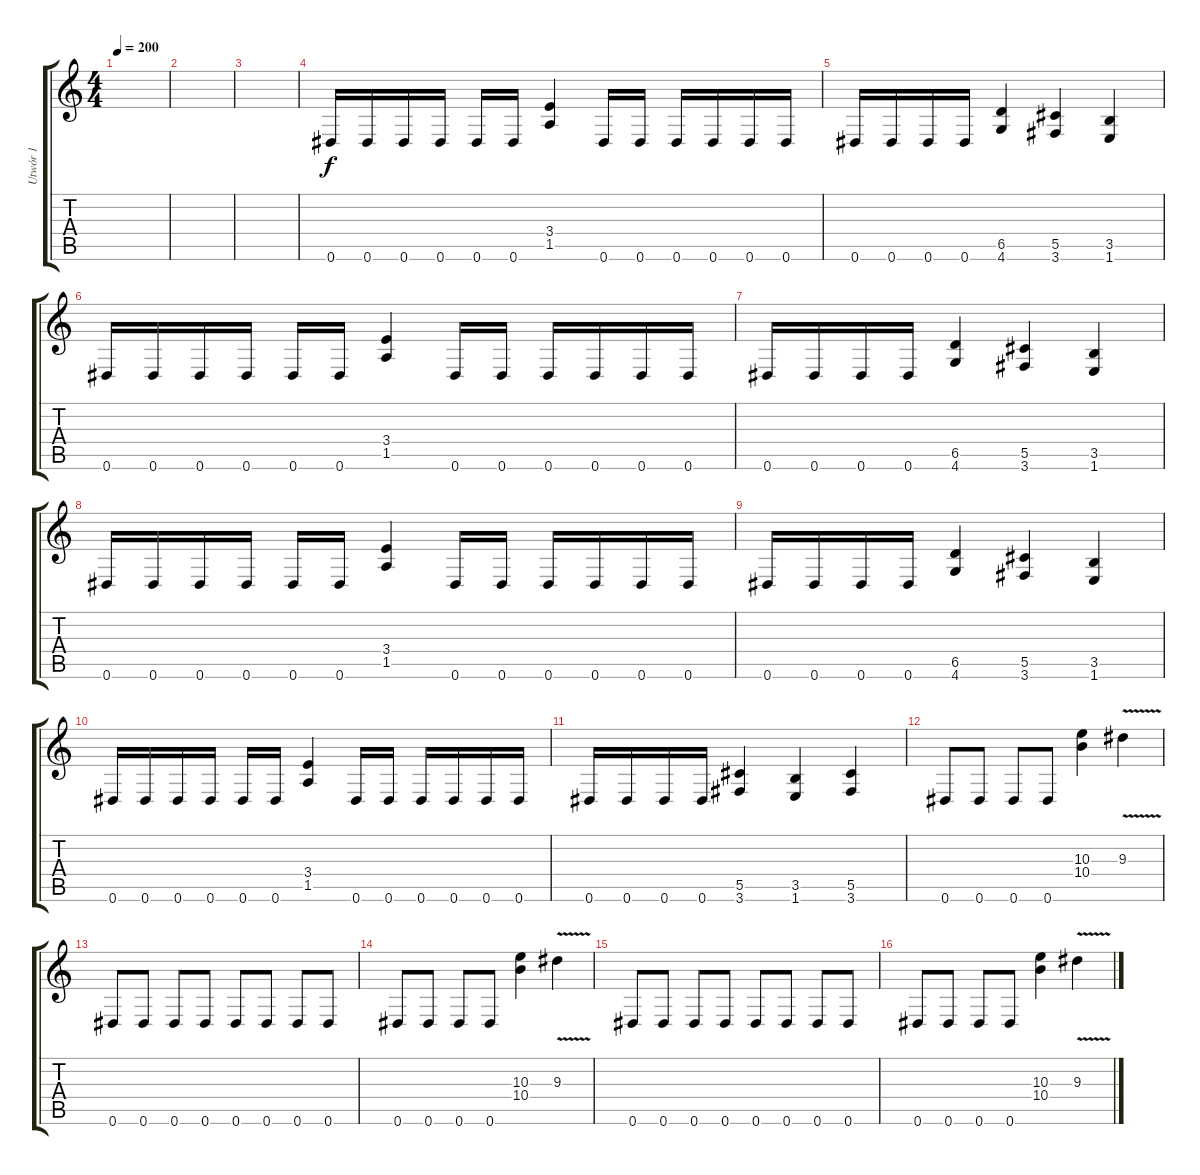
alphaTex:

\track ("Utwór 1" "Utwór 1") {instrument distortionguitar}
\staff {score tabs}
\tuning (Eb4 Bb3 Gb3 Db3 Ab2 Eb2) {hide}
\ts (4 4)
\tempo 200
\clef g2
\ks c
|
|
|
0.6.16 0.6.16 0.6.16 0.6.16 0.6.16 0.6.16 (3.4 1.5).4 0.6.16 0.6.16 0.6.16 0.6.16 0.6.16 0.6.16 |
0.6.16 0.6.16 0.6.16 0.6.16 (6.5 4.6).4 (5.5 3.6).4 (3.5 1.6).4 |
0.6.16 0.6.16 0.6.16 0.6.16 0.6.16 0.6.16 (3.4 1.5).4 0.6.16 0.6.16 0.6.16 0.6.16 0.6.16 0.6.16 |
0.6.16 0.6.16 0.6.16 0.6.16 (6.5 4.6).4 (5.5 3.6).4 (3.5 1.6).4 |
0.6.16 0.6.16 0.6.16 0.6.16 0.6.16 0.6.16 (3.4 1.5).4 0.6.16 0.6.16 0.6.16 0.6.16 0.6.16 0.6.16 |
0.6.16 0.6.16 0.6.16 0.6.16 (6.5 4.6).4 (5.5 3.6).4 (3.5 1.6).4 |
0.6.16 0.6.16 0.6.16 0.6.16 0.6.16 0.6.16 (3.4 1.5).4 0.6.16 0.6.16 0.6.16 0.6.16 0.6.16 0.6.16 |
0.6.16 0.6.16 0.6.16 0.6.16 (5.5 3.6).4 (3.5 1.6).4 (5.5 3.6).4 |
0.6.8 0.6.8 0.6.8 0.6.8 (10.3 10.4).4 9.3{v}.4 |
0.6.8 0.6.8 0.6.8 0.6.8 0.6.8 0.6.8 0.6.8 0.6.8 |
0.6.8 0.6.8 0.6.8 0.6.8 (10.3 10.4).4 9.3{v}.4 |
0.6.8 0.6.8 0.6.8 0.6.8 0.6.8 0.6.8 0.6.8 0.6.8 |
0.6.8 0.6.8 0.6.8 0.6.8 (10.3 10.4).4 9.3{v}.4
